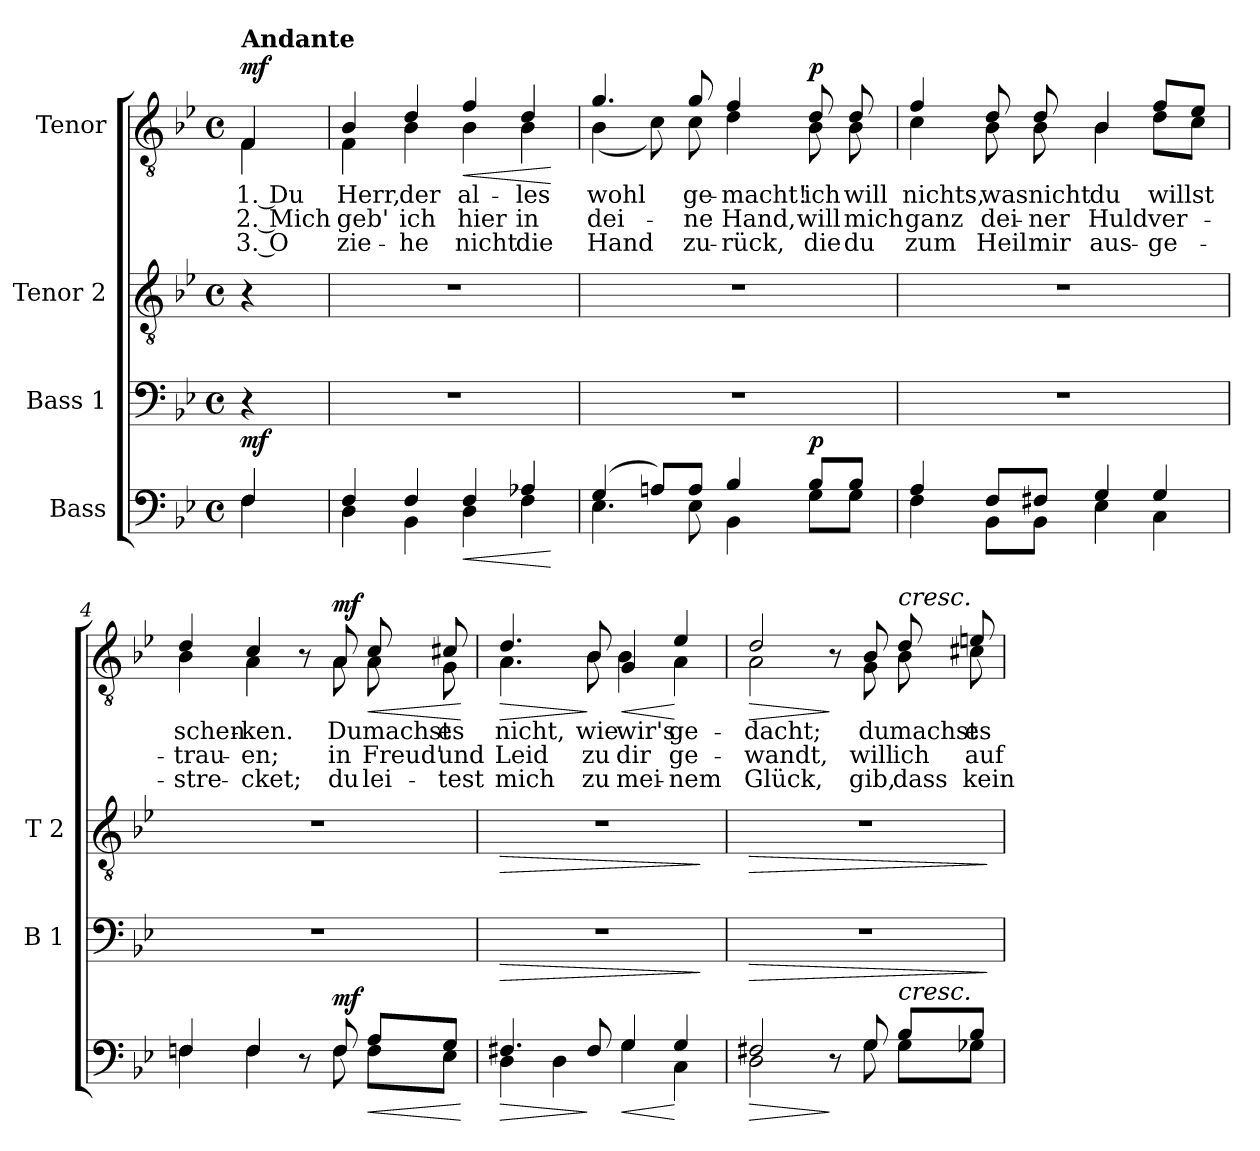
**kern	**dynam	**kern	**dynam	**kern	**dynam	**kern	**text	**text	**text	**dynam
*part4	*part4	*part3	*part3	*part2	*part2	*part1	*part1	*part1	*part1	*part1
*staff4	*staff4	*staff3	*staff3	*staff2	*staff2	*staff1	*staff1	*staff1	*staff1	*staff1
*I"Bass	*	*I"Bass 1	*	*I"Tenor 2	*	*I"Tenor	*	*	*	*
*	*	*I'B 1	*	*I'T 2	*	*	*	*	*	*
*clefF4	*	*clefF4	*	*clefGv2	*	*clefGv2	*	*	*	*
*k[b-e-]	*	*k[b-e-]	*	*k[b-e-]	*	*k[b-e-]	*	*	*	*
*M4/4	*	*M4/4	*	*M4/4	*	*M4/4	*	*	*	*
*met(c)	*	*met(c)	*	*met(c)	*	*met(c)	*	*	*	*
=	=	=	=	=	=	=	=	=	=	=
*^	*	*	*	*	*	*^	*	*	*	*
!	!	!	!	!	!	!	!LO:TX:a:B:t=Andante	!	!	!	!	!
!	!	!LO:DY:a	!	!	!	!	!	!	!	!	!	!LO:DY:a
4F/	4F\	mf	4r	.	4r	.	4F/	4F\	1. Du	2. Mich	3. O	mf
=1	=1	=1	=1	=1	=1	=1	=1	=1	=1	=1	=1	=1
4F/	4D\	.	1r	.	1r	.	4B-/	4F\	Herr,	geb'	zie-	.
4F/	4BB-\	.	.	.	.	.	4d/	4B-\	der	ich	-he	.
!	!	!LO:HP:b	!	!	!	!	!	!	!	!	!	!LO:HP:b
4F/	4D\	<	.	.	.	.	4f/	4B-\	al-	hier	nicht	<
4A-X/	4F\	.	.	.	.	.	4d/	4B-\	-les	in	die	.
*v	*v	*	*	*	*	*	*v	*v	*	*	*	*
.	[	.	.	.	.	.	.	.	.	[
=2	=2	=2	=2	=2	=2	=2	=2	=2	=2	=2
*^	*	*	*	*	*	*^	*	*	*	*
(4G/	4.E-\	.	1r	.	1r	.	4.g/	(4B-\	wohl	dei-	Hand	.
8An/L)	.	.	.	.	.	.	.	8c\)	.	.	.	.
8A/J	8E-\	.	.	.	.	.	8g/	8c\	ge-	-ne	zu-	.
4B-/	4BB-\	.	.	.	.	.	4f/	4d\	-macht!	Hand,	-rück,	.
!	!	!LO:DY:a	!	!	!	!	!	!	!	!	!	!LO:DY:a
8B-/L	8G\L	p	.	.	.	.	8d/	8B-\	ich	will	die	p
8B-/J	8G\J	.	.	.	.	.	8d/	8B-\	will	mich	du	.
!!LO:LB:g=z	!!
=3	=3	=3	=3	=3	=3	=3	=3	=3	=3	=3	=3	=3
4A/	4F\	.	1r	.	1r	.	4f/	4c\	nichts,	ganz	zum	.
8F/L	8BB-\L	.	.	.	.	.	8d/	8B-\	was	dei-	Heil	.
8F#X/J	8BB-\J	.	.	.	.	.	8d/	8B-\	nicht	-ner	mir	.
4G/	4E-\	.	.	.	.	.	4B-/	4B-\	du	Huld	aus-	.
4G/	4C\	.	.	.	.	.	8f/L	8d\L	willst	ver-	-ge-	.
.	.	.	.	.	.	.	8e-/J	8c\J	.	.	.	.
=4	=4	=4	=4	=4	=4	=4	=4	=4	=4	=4	=4	=4
4Fn/	4F\	.	1r	.	1r	.	4d/	4B-\	schen-	-trau-	-stre-	.
4F/	4F\	.	.	.	.	.	4c/	4A\	-ken.	-en;	-cket;	.
8r	8ryy	.	.	.	.	.	8r	8ryy	.	.	.	.
!	!	!LO:DY:a	!	!	!	!	!	!	!	!	!	!LO:DY:a
8F/	8F\	mf	.	.	.	.	8A/	8A\	Du	in	du	mf
!	!	!LO:HP:b	!	!	!	!	!	!	!	!	!	!LO:HP:b
8A/L	8F\L	<	.	.	.	.	8c/	8A\	machst	Freud'	lei-	<
8G/J	8E-\J	.	.	.	.	.	8c#X/	8G\	es	und	-test	.
*v	*v	*	*	*	*	*	*v	*v	*	*	*	*
.	[	.	.	.	.	.	.	.	.	[
=5	=5	=5	=5	=5	=5	=5	=5	=5	=5	=5
!	!LO:HP:b	!	!LO:HP:b	!	!LO:HP:b	!	!	!	!	!LO:HP:b
*^	*	*	*	*	*	*^	*	*	*	*
4.F#X/	4D\	>	1r	>	1r	>	4.d/	4.A\	nicht,	Leid	mich	>
.	4D\	.	.	.	.	.	.	.	.	.	.	.
8F#/	.	]	.	.	.	.	8B-/	8B-\	wie	zu	zu	]
!	!	!LO:HP:b	!	!	!	!	!	!	!	!	!	!LO:HP:b
4G/	4G\	<	.	.	.	.	4G/	4B-\	wir's	dir	mei-	<
4G/	4C\	[	.	.	.	.	4e-/	4A\	ge-	ge-	-nem	[
*v	*v	*	*	*	*	*	*v	*v	*	*	*	*
.	.	.	]	.	]	.	.	.	.	.
!!LO:LB:g=z
=6	=6	=6	=6	=6	=6	=6	=6	=6	=6	=6
!	!LO:HP:b	!	!LO:HP:b	!	!LO:HP:b	!	!	!	!	!LO:HP:b
*^	*	*	*	*	*	*^	*	*	*	*
2F#X/	2D\	>	1r	>	1r	>	2d/	2A\	-dacht;	-wandt,	Glück,	>
8r	8ryy	]	.	.	.	.	8r	8ryy	.	.	.	]
8G/	8G\	.	.	.	.	.	8B-/	8G\	du	will	gib,	.
!	!	!	!	!	!	!	!LO:TX:a:i:t=cresc.	!	!	!	!	!
!LO:TX:a:i:t=cresc.	!	!	!	!	!	!	!	!	!	!	!	!
8B-/L	8G\L	.	.	.	.	.	8d/	8B-\	machst	ich	dass	.
8B-/J	8G-X\J	.	.	.	.	.	8en/	8c#X\	es	auf	kein	.
*v	*v	*	*	*	*	*	*v	*v	*	*	*	*
.	.	.	]	.	]	.	.	.	.	.
=	=	=	=	=	=	=	=	=	=	=
*-	*-	*-	*-	*-	*-	*-	*-	*-	*-	*-
